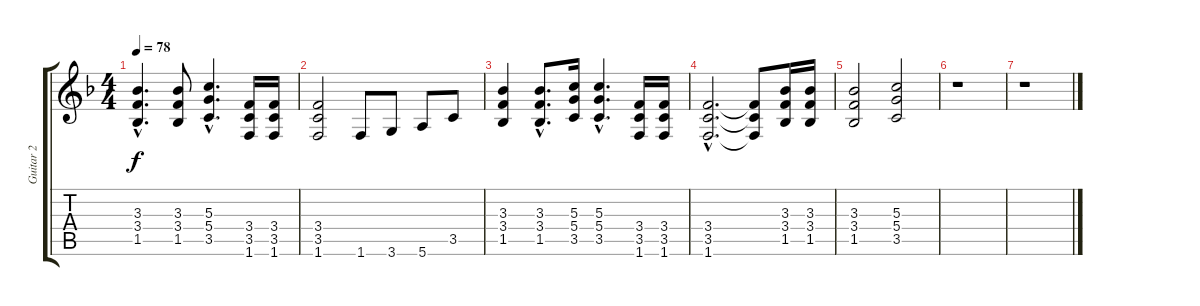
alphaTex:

\track ("Guitar 2" "Guitar 2") {instrument distortionguitar}
\staff {score tabs}
\tuning (E4 B3 G3 D3 A2 E2) {hide}
\ts (4 4)
\tempo 78
\clef g2
\ks f
(3.3{hac} 3.4{hac} 1.5{hac}).4{d dy f} (3.3 3.4 1.5).8 (5.3{hac} 5.4{hac} 3.5{hac}).4{d} (3.4 3.5 1.6).16 (3.4 3.5 1.6).16 |
(3.4 3.5 1.6).2 1.6.8 3.6.8 5.6.8 3.5.8 |
(3.3 3.4 1.5).4 (3.3{hac} 3.4{hac} 1.5{hac}).8{d} (5.3 5.4 3.5).16 (5.3{hac} 5.4{hac} 3.5{hac}).4{d} (3.4 3.5 1.6).16 (3.4 3.5 1.6).16 |
(3.4{hac} 3.5{hac} 1.6{hac}).2{d} (3.4{t} 3.5{t} 1.6{t}).8 (3.3 3.4 1.5).16 (3.3 3.4 1.5).16 |
(3.3 3.4 1.5).2 (5.3 5.4 3.5).2 |
r.1 |
r.1
